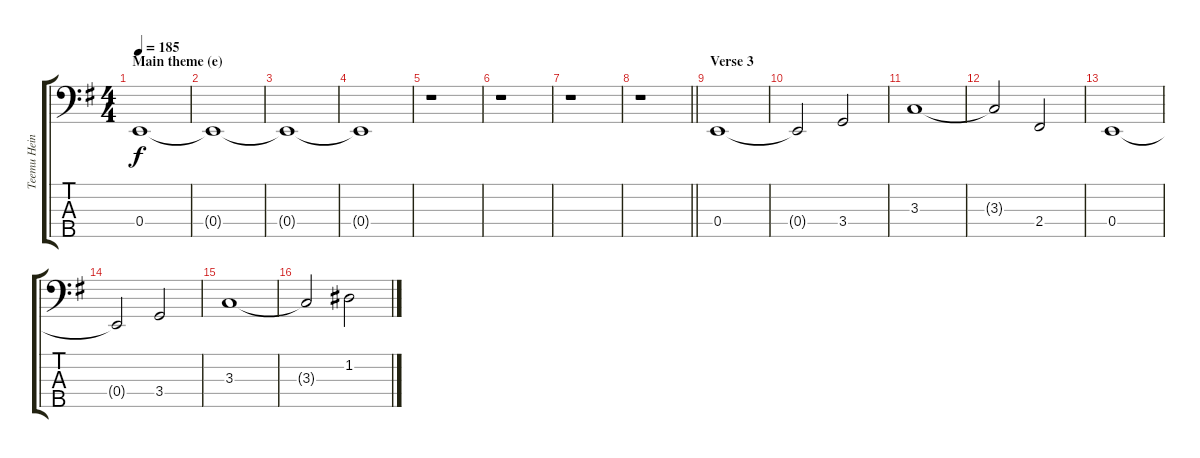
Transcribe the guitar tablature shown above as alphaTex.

\track ("Teemu Heinola (bass)" "Teemu Hein") {instrument electricbasspick}
\staff {score tabs}
\tuning (G2 D2 A1 E1 B0) {hide}
\ts (4 4)
\section ("" "Main theme (e)")
\tempo 185
\clef f4
\ks eminor
0.4.1{dy f volume 8} |
0.4{t}.1 |
0.4{t}.1 |
0.4{t}.1 |
r.1 |
r.1 |
r.1 |
\barLineRight lightlight
r.1 |
\section ("" "Verse 3")
0.4.1 |
0.4{t}.2 3.4.2 |
3.3.1 |
3.3{t}.2 2.4.2 |
0.4.1 |
0.4{t}.2 3.4.2 |
3.3.1 |
3.3{t}.2 1.2.2
